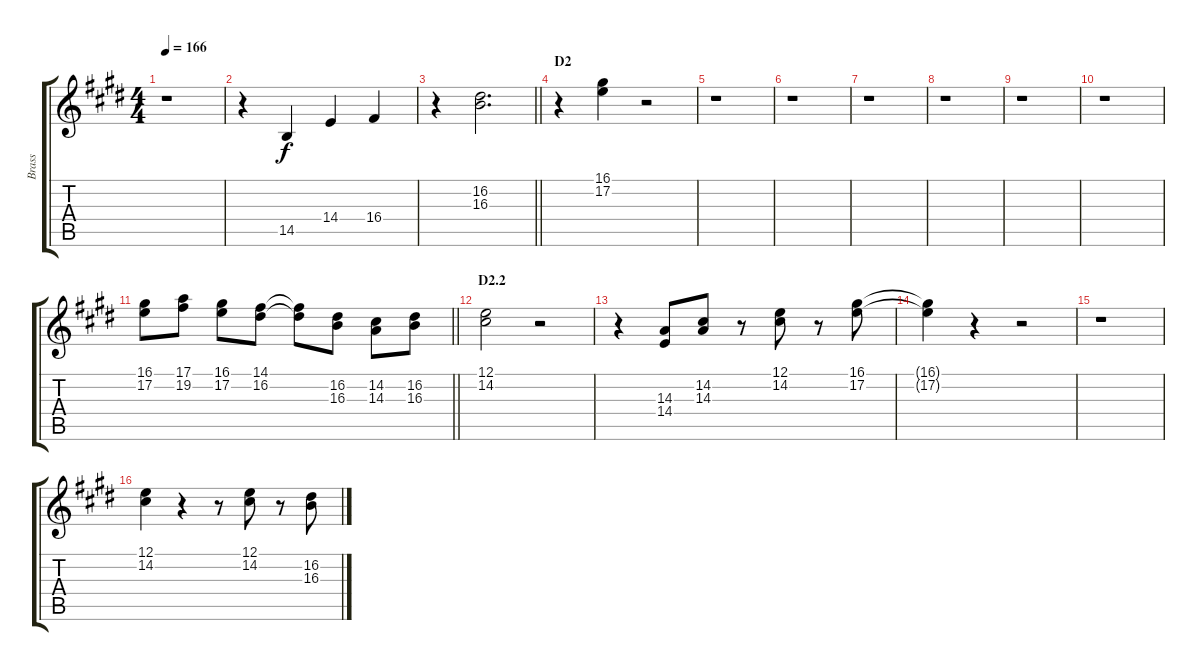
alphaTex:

\track ("Brass" "Brass") {instrument brasssection}
\staff {score tabs}
\tuning (E4 B3 G3 D3 A2 E2) {hide}
\ts (4 4)
\tempo 166
\clef g2
\ks e
r.1{dy f} |
r.4 14.5.4 14.4.4 16.4.4 |
\barLineRight lightlight
r.4 (16.2 16.3).2{d} |
\section ("" "D2")
r.4 (16.1 17.2).4 r.2 |
r.1 |
r.1 |
r.1 |
r.1 |
r.1 |
r.1 |
\barLineRight lightlight
(16.1 17.2).8 (17.1 19.2).8 (16.1 17.2).8 (14.1 16.2).8 (14.1{t} 16.2{t}).8 (16.2 16.3).8 (14.2 14.3).8 (16.2 16.3).8 |
\section ("" "D2.2")
(12.1 14.2).2 r.2 |
r.4 (14.3 14.4).8 (14.2 14.3).8 r.8 (12.1 14.2).8 r.8 (16.1 17.2).8 |
(16.1{t} 17.2{t}).4 r.4 r.2 |
r.1 |
(12.1 14.2).4 r.4 r.8 (12.1 14.2).8 r.8 (16.2 16.3).8
